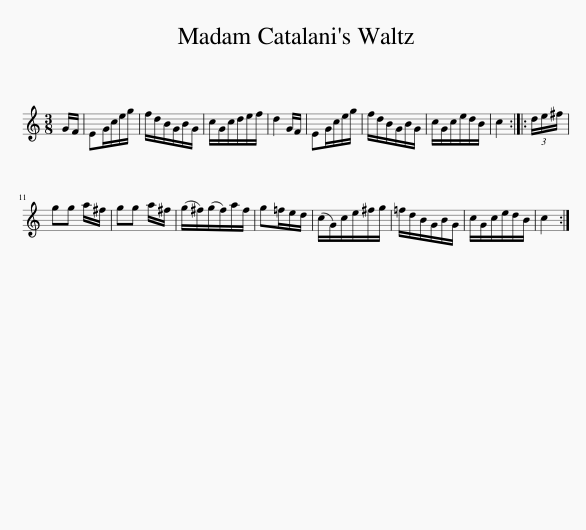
X:1
L:1/8
M:3/8
I:linebreak $
K:C
V:1 treble
V:1
 G/F/ | EG/c/e/g/ | f/d/B/G/B/G/ | c/G/c/d/e/f/ | d2 G/F/ | %5
 EG/c/e/g/ | f/d/B/G/B/G/ | c/G/c/e/d/B/ | c2 :: (3d/e/^f/ |$ %10
 gg a/^f/ | gg a/^f/ | (g/^f/)(g/f/)a/f/ | g=f/e/d/ | (c/G/)c/e/^f/g/ | %15
 =f/d/B/G/B/G/ | c/G/c/e/d/B/ | c2 :| %18
